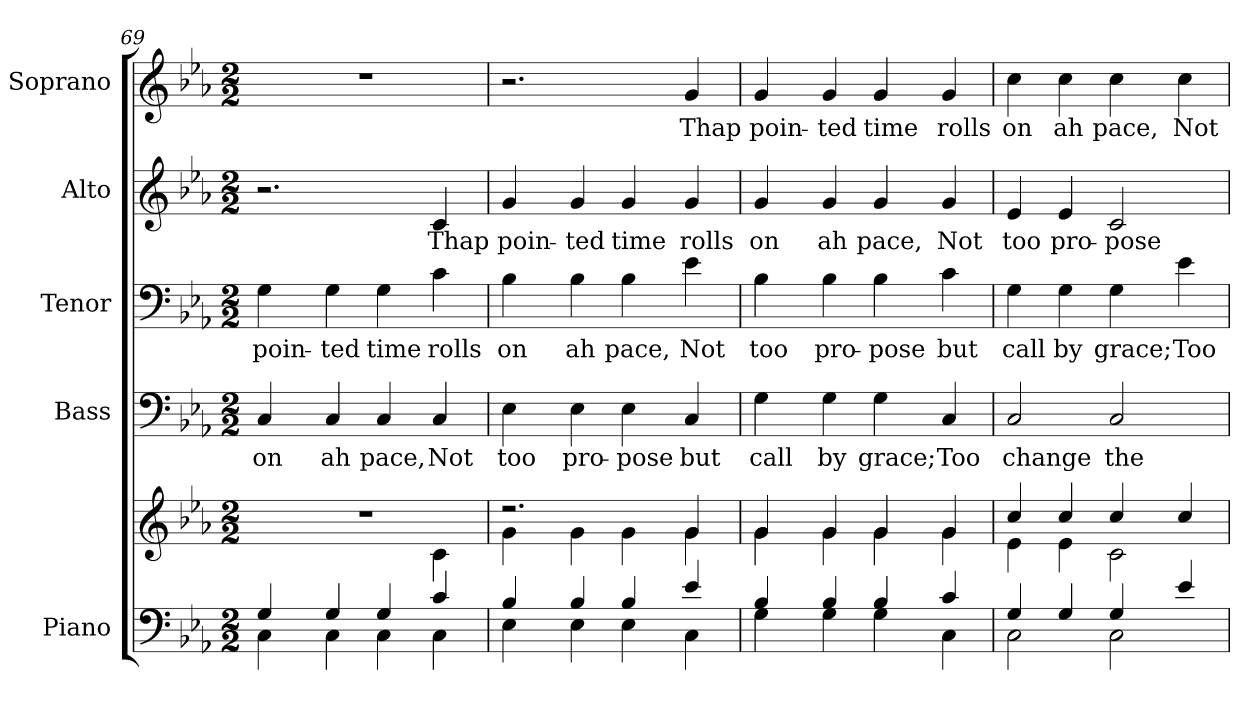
**kern	**kern	**kern	**text	**kern	**text	**kern	**text	**kern	**text
*part5	*part5	*part4	*part4	*part3	*part3	*part2	*part2	*part1	*part1
*staff6	*staff5	*staff4	*staff4	*staff3	*staff3	*staff2	*staff2	*staff1	*staff1
*I"Piano	*	*I"Bass	*	*I"Tenor	*	*I"Alto	*	*I"Soprano	*
*I'Pno.	*	*I'B.	*	*I'T.	*	*I'A.	*	*I'S.	*
*clefF4	*clefG2	*clefF4	*	*clefF4	*	*clefG2	*	*clefG2	*
*k[b-e-a-]	*k[b-e-a-]	*k[b-e-a-]	*	*k[b-e-a-]	*	*k[b-e-a-]	*	*k[b-e-a-]	*
*E-:	*E-:	*E-:	*	*E-:	*	*E-:	*	*E-:	*
*M2/2	*M2/2	*M2/2	*	*M2/2	*	*M2/2	*	*M2/2	*
=69	=69	=69	=69	=69	=69	=69	=69	=69	=69
*^	*^	*	*	*	*	*	*	*	*
!	!	!	!	!	!LO:LY:b:color=#000000	!	!	!	!	!	!
!	!	!	!	!	!	!	!LO:LY:b:color=#000000	!	!	!	!
4Gi/	4Ci\	1r	2.ryy	4Ci/	on	4Gi\	poin-	2.r	.	1r	.
!	!	!	!	!	!LO:LY:b:color=#000000	!	!	!	!	!	!
!	!	!	!	!	!	!	!LO:LY:b:color=#000000	!	!	!	!
4Gi/	4Ci\	.	.	4Ci/	ah	4Gi\	-ted	.	.	.	.
!	!	!	!	!	!LO:LY:b:color=#000000	!	!	!	!	!	!
!	!	!	!	!	!	!	!LO:LY:b:color=#000000	!	!	!	!
4Gi/	4Ci\	.	.	4Ci/	pace,	4Gi\	time	.	.	.	.
!	!	!	!	!	!LO:LY:b:color=#000000	!	!	!	!	!	!
!	!	!	!	!	!	!	!LO:LY:b:color=#000000	!	!	!	!
!	!	!	!	!	!	!	!	!	!LO:LY:b:color=#000000	!	!
4ci/	4Ci\	.	4ci\	4Ci/	Not	4ci\	rolls	4ci/	Thap	.	.
=70	=70	=70	=70	=70	=70	=70	=70	=70	=70	=70	=70
!	!	!	!	!	!LO:LY:b:color=#000000	!	!	!	!	!	!
!	!	!	!	!	!	!	!LO:LY:b:color=#000000	!	!	!	!
!	!	!	!	!	!	!	!	!	!LO:LY:b:color=#000000	!	!
4B-i/	4E-i\	2.r	4gi\	4E-i\	too	4B-i\	on	4gi/	poin-	2.r	.
!	!	!	!	!	!LO:LY:b:color=#000000	!	!	!	!	!	!
!	!	!	!	!	!	!	!LO:LY:b:color=#000000	!	!	!	!
!	!	!	!	!	!	!	!	!	!LO:LY:b:color=#000000	!	!
4B-i/	4E-i\	.	4gi\	4E-i\	pro-	4B-i\	ah	4gi/	-ted	.	.
!	!	!	!	!	!LO:LY:b:color=#000000	!	!	!	!	!	!
!	!	!	!	!	!	!	!LO:LY:b:color=#000000	!	!	!	!
!	!	!	!	!	!	!	!	!	!LO:LY:b:color=#000000	!	!
4B-i/	4E-i\	.	4gi\	4E-i\	-pose	4B-i\	pace,	4gi/	time	.	.
!	!	!	!	!	!LO:LY:b:color=#000000	!	!	!	!	!	!
!	!	!	!	!	!	!	!LO:LY:b:color=#000000	!	!	!	!
!	!	!	!	!	!	!	!	!	!LO:LY:b:color=#000000	!	!
!	!	!	!	!	!	!	!	!	!	!	!LO:LY:b:color=#000000
4e-i/	4Ci\	4gi/	4gi\	4Ci/	but	4e-i\	Not	4gi/	rolls	4gi/	Thap
!!LO:LB:g=z
=71	=71	=71	=71	=71	=71	=71	=71	=71	=71	=71	=71
!	!	!	!	!	!LO:LY:b:color=#000000	!	!	!	!	!	!
!	!	!	!	!	!	!	!LO:LY:b:color=#000000	!	!	!	!
!	!	!	!	!	!	!	!	!	!LO:LY:b:color=#000000	!	!
!	!	!	!	!	!	!	!	!	!	!	!LO:LY:b:color=#000000
4B-i/	4Gi\	4gi/	4gi\	4Gi\	call	4B-i\	too	4gi/	on	4gi/	poin-
!	!	!	!	!	!LO:LY:b:color=#000000	!	!	!	!	!	!
!	!	!	!	!	!	!	!LO:LY:b:color=#000000	!	!	!	!
!	!	!	!	!	!	!	!	!	!LO:LY:b:color=#000000	!	!
!	!	!	!	!	!	!	!	!	!	!	!LO:LY:b:color=#000000
4B-i/	4Gi\	4gi/	4gi\	4Gi\	by	4B-i\	pro-	4gi/	ah	4gi/	-ted
!	!	!	!	!	!LO:LY:b:color=#000000	!	!	!	!	!	!
!	!	!	!	!	!	!	!LO:LY:b:color=#000000	!	!	!	!
!	!	!	!	!	!	!	!	!	!LO:LY:b:color=#000000	!	!
!	!	!	!	!	!	!	!	!	!	!	!LO:LY:b:color=#000000
4B-i/	4Gi\	4gi/	4gi\	4Gi\	grace;	4B-i\	-pose	4gi/	pace,	4gi/	time
!	!	!	!	!	!LO:LY:b:color=#000000	!	!	!	!	!	!
!	!	!	!	!	!	!	!LO:LY:b:color=#000000	!	!	!	!
!	!	!	!	!	!	!	!	!	!LO:LY:b:color=#000000	!	!
!	!	!	!	!	!	!	!	!	!	!	!LO:LY:b:color=#000000
4ci/	4Ci\	4gi/	4gi\	4Ci/	Too	4ci\	but	4gi/	Not	4gi/	rolls
=72	=72	=72	=72	=72	=72	=72	=72	=72	=72	=72	=72
!	!	!	!	!	!LO:LY:b:color=#000000	!	!	!	!	!	!
!	!	!	!	!	!	!	!LO:LY:b:color=#000000	!	!	!	!
!	!	!	!	!	!	!	!	!	!LO:LY:b:color=#000000	!	!
!	!	!	!	!	!	!	!	!	!	!	!LO:LY:b:color=#000000
4Gi/	2Ci\	4cci/	4e-i\	2Ci/	change	4Gi\	call	4e-i/	too	4cci\	on
!	!	!	!	!	!	!	!LO:LY:b:color=#000000	!	!	!	!
!	!	!	!	!	!	!	!	!	!LO:LY:b:color=#000000	!	!
!	!	!	!	!	!	!	!	!	!	!	!LO:LY:b:color=#000000
4Gi/	.	4cci/	4e-i\	.	.	4Gi\	by	4e-i/	pro-	4cci\	ah
!	!	!	!	!	!LO:LY:b:color=#000000	!	!	!	!	!	!
!	!	!	!	!	!	!	!LO:LY:b:color=#000000	!	!	!	!
!	!	!	!	!	!	!	!	!	!LO:LY:b:color=#000000	!	!
!	!	!	!	!	!	!	!	!	!	!	!LO:LY:b:color=#000000
4Gi/	2Ci\	4cci/	2ci\	2Ci/	the	4Gi\	grace;	2ci/	-pose	4cci\	pace,
!	!	!	!	!	!	!	!LO:LY:b:color=#000000	!	!	!	!
!	!	!	!	!	!	!	!	!	!	!	!LO:LY:b:color=#000000
4e-i/	.	4cci/	.	.	.	4e-i\	Too	.	.	4cci\	Not
*v	*v	*	*	*	*	*	*	*	*	*	*
*	*v	*v	*	*	*	*	*	*	*	*
=	=	=	=	=	=	=	=	=	=
*-	*-	*-	*-	*-	*-	*-	*-	*-	*-
